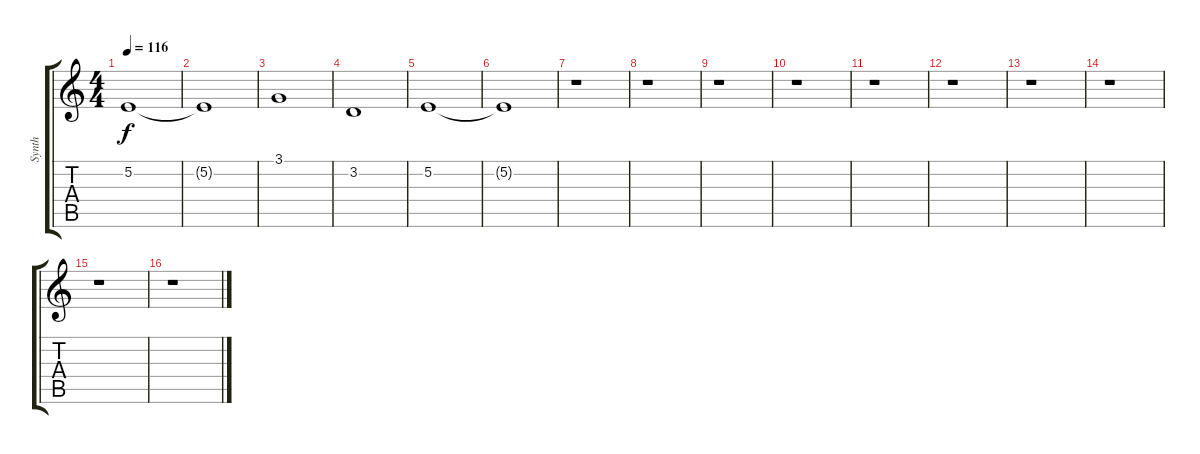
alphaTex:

\track ("Synth" "Synth") {instrument pad8sweep}
\staff {score tabs}
\tuning (E4 B3 G3 D3 A2 E2) {hide}
\ts (4 4)
\tempo 116
\clef g2
\ks c
5.2.1{dy f} |
5.2{t}.1 |
3.1.1 |
3.2.1 |
5.2.1 |
5.2{t}.1 |
r.1 |
r.1 |
r.1 |
r.1 |
r.1 |
r.1 |
r.1 |
r.1 |
r.1 |
r.1
